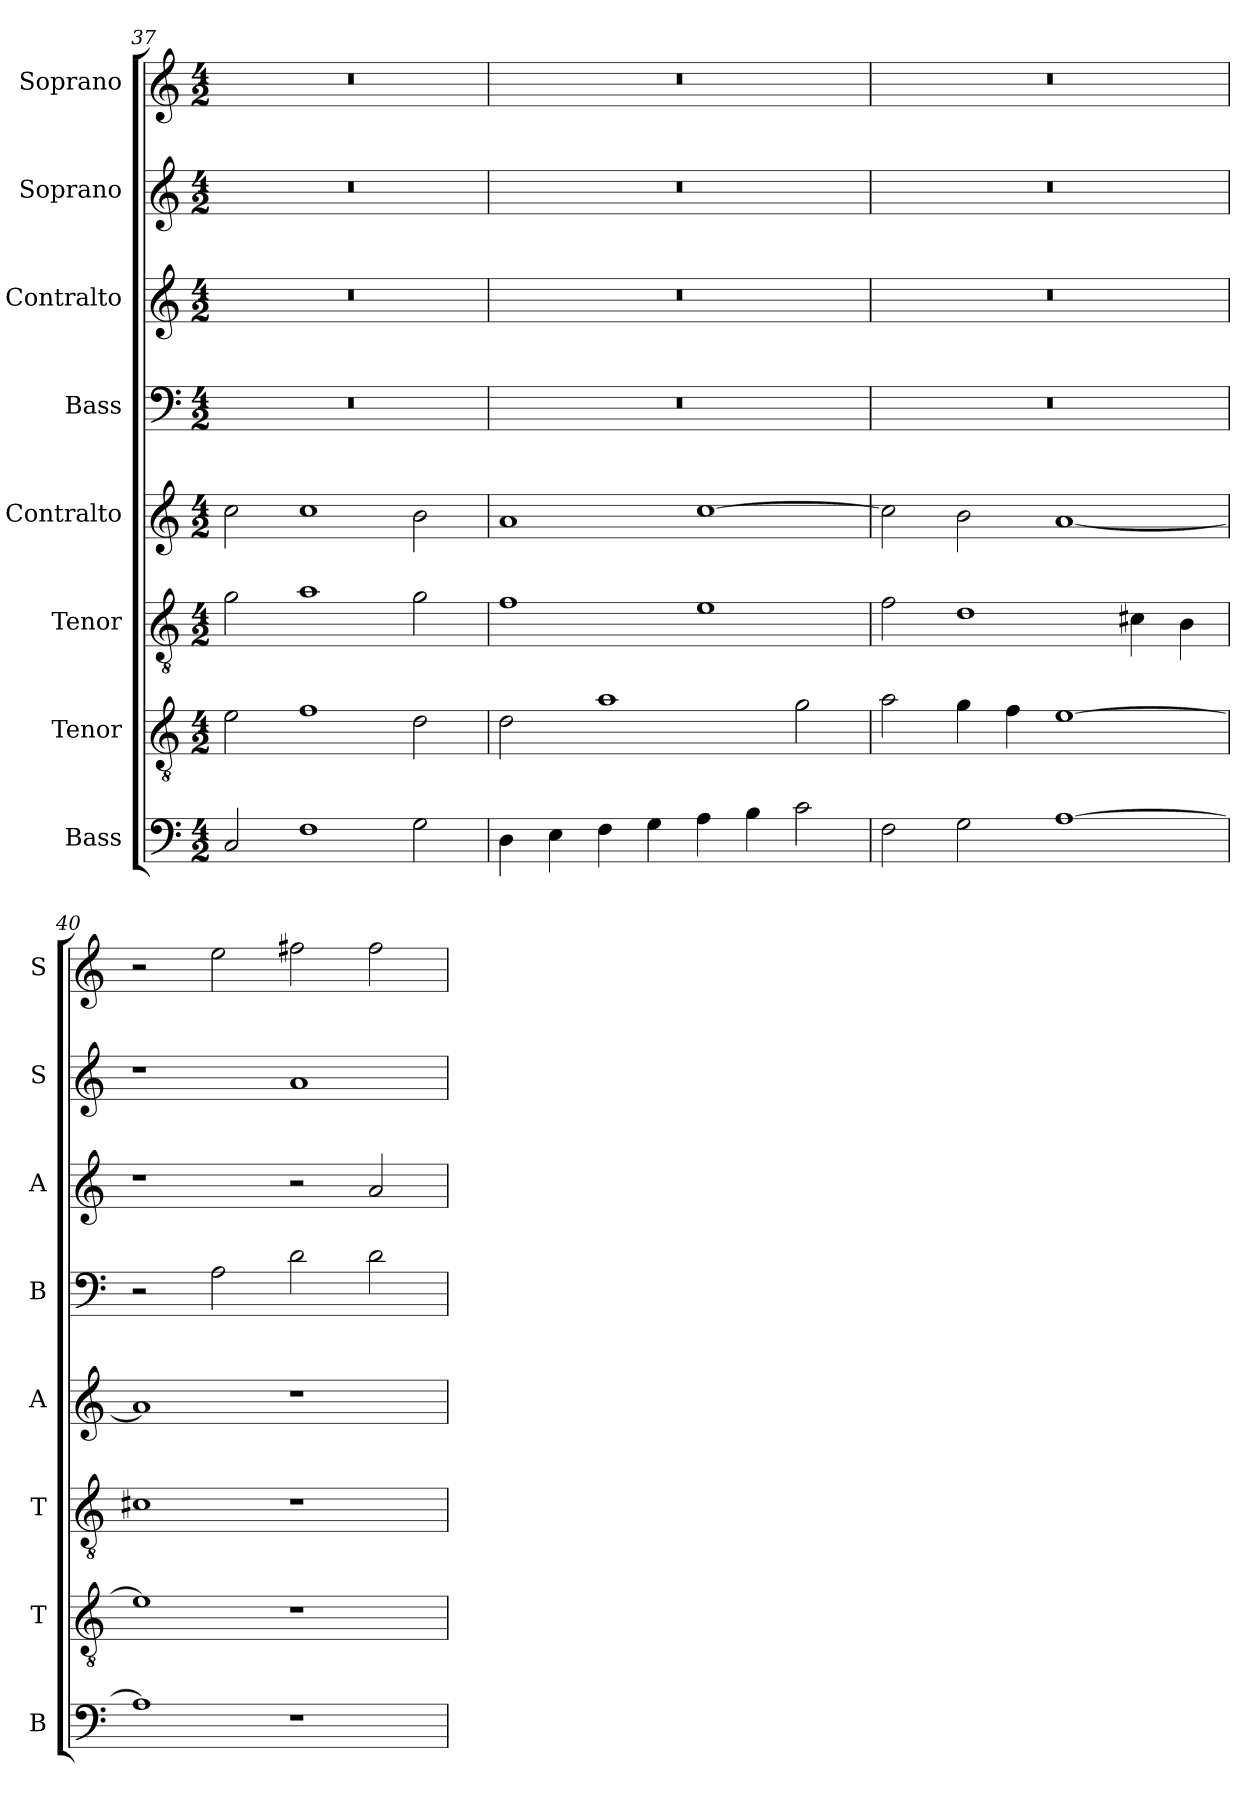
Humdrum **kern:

**kern	**kern	**kern	**kern	**kern	**kern	**kern	**kern
*part8	*part7	*part6	*part5	*part4	*part3	*part2	*part1
*staff8	*staff7	*staff6	*staff5	*staff4	*staff3	*staff2	*staff1
*I"Bass	*I"Tenor	*I"Tenor	*I"Contralto	*I"Bass	*I"Contralto	*I"Soprano	*I"Soprano
*I'B	*I'T	*I'T	*I'A	*I'B	*I'A	*I'S	*I'S
*clefF4	*clefGv2	*clefGv2	*clefG2	*clefF4	*clefG2	*clefG2	*clefG2
*k[]	*k[]	*k[]	*k[]	*k[]	*k[]	*k[]	*k[]
*G:mix	*G:mix	*G:mix	*G:mix	*G:mix	*G:mix	*G:mix	*G:mix
*M4/2	*M4/2	*M4/2	*M4/2	*M4/2	*M4/2	*M4/2	*M4/2
=37	=37	=37	=37	=37	=37	=37	=37
2C	2e	2g	2cc	0r	0r	0r	0r
1F	1f	1a	1cc	.	.	.	.
2G	2d	2g	2b	.	.	.	.
=38	=38	=38	=38	=38	=38	=38	=38
4D	2d	1f	1a	0r	0r	0r	0r
4E	.	.	.	.	.	.	.
4F	1a	.	.	.	.	.	.
4G	.	.	.	.	.	.	.
4A	.	1e	[1cc	.	.	.	.
4B	.	.	.	.	.	.	.
2c	2g	.	.	.	.	.	.
=39	=39	=39	=39	=39	=39	=39	=39
2F	2a	2f	2cc]	0r	0r	0r	0r
2G	4g	1d	2b	.	.	.	.
.	4f	.	.	.	.	.	.
[1A	[1e	.	[1a	.	.	.	.
.	.	4c#X	.	.	.	.	.
.	.	4B	.	.	.	.	.
=40	=40	=40	=40	=40	=40	=40	=40
1A]	1e]	1c#X	1a]	2r	1r	1r	2r
.	.	.	.	2A	.	.	2ee
1r	1r	1r	1r	2d	2r	1a	2ff#X
.	.	.	.	2d	2a	.	2ff#
=	=	=	=	=	=	=	=
*-	*-	*-	*-	*-	*-	*-	*-
